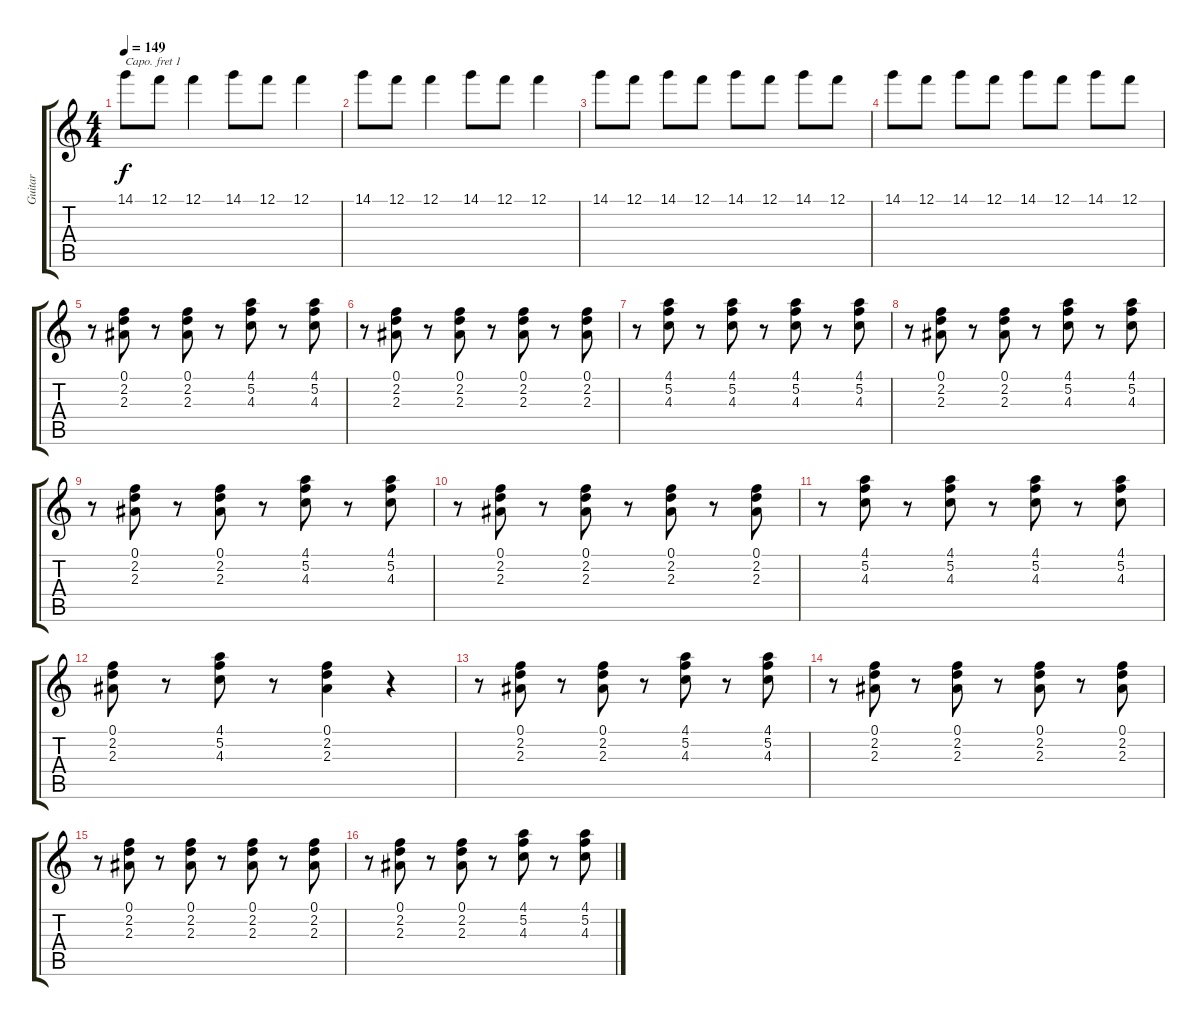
\track ("Guitar" "Guitar") {instrument electricguitarclean}
\staff {score tabs}
\capo 1
\tuning (E4 B3 G3 D3 A2 E2) {hide}
\ts (4 4)
\tempo 149
\clef g2
\ks c
14.1.8{dy f} 12.1.8 12.1.4 14.1.8 12.1.8 12.1.4 |
14.1.8 12.1.8 12.1.4 14.1.8 12.1.8 12.1.4 |
14.1.8 12.1.8 14.1.8 12.1.8 14.1.8 12.1.8 14.1.8 12.1.8 |
14.1.8 12.1.8 14.1.8 12.1.8 14.1.8 12.1.8 14.1.8 12.1.8 |
r.8 (0.1 2.2 2.3).8 r.8 (0.1 2.2 2.3).8 r.8 (4.1 5.2 4.3).8 r.8 (4.1 5.2 4.3).8 |
r.8 (0.1 2.2 2.3).8 r.8 (0.1 2.2 2.3).8 r.8 (0.1 2.2 2.3).8 r.8 (0.1 2.2 2.3).8 |
r.8 (4.1 5.2 4.3).8 r.8 (4.1 5.2 4.3).8 r.8 (4.1 5.2 4.3).8 r.8 (4.1 5.2 4.3).8 |
r.8 (0.1 2.2 2.3).8 r.8 (0.1 2.2 2.3).8 r.8 (4.1 5.2 4.3).8 r.8 (4.1 5.2 4.3).8 |
r.8 (0.1 2.2 2.3).8 r.8 (0.1 2.2 2.3).8 r.8 (4.1 5.2 4.3).8 r.8 (4.1 5.2 4.3).8 |
r.8 (0.1 2.2 2.3).8 r.8 (0.1 2.2 2.3).8 r.8 (0.1 2.2 2.3).8 r.8 (0.1 2.2 2.3).8 |
r.8 (4.1 5.2 4.3).8 r.8 (4.1 5.2 4.3).8 r.8 (4.1 5.2 4.3).8 r.8 (4.1 5.2 4.3).8 |
(0.1 2.2 2.3).8 r.8 (4.1 5.2 4.3).8 r.8 (0.1 2.2 2.3).4 r.4 |
r.8 (0.1 2.2 2.3).8 r.8 (0.1 2.2 2.3).8 r.8 (4.1 5.2 4.3).8 r.8 (4.1 5.2 4.3).8 |
r.8 (0.1 2.2 2.3).8 r.8 (0.1 2.2 2.3).8 r.8 (0.1 2.2 2.3).8 r.8 (0.1 2.2 2.3).8 |
r.8 (0.1 2.2 2.3).8 r.8 (0.1 2.2 2.3).8 r.8 (0.1 2.2 2.3).8 r.8 (0.1 2.2 2.3).8 |
r.8 (0.1 2.2 2.3).8 r.8 (0.1 2.2 2.3).8 r.8 (4.1 5.2 4.3).8 r.8 (4.1 5.2 4.3).8
